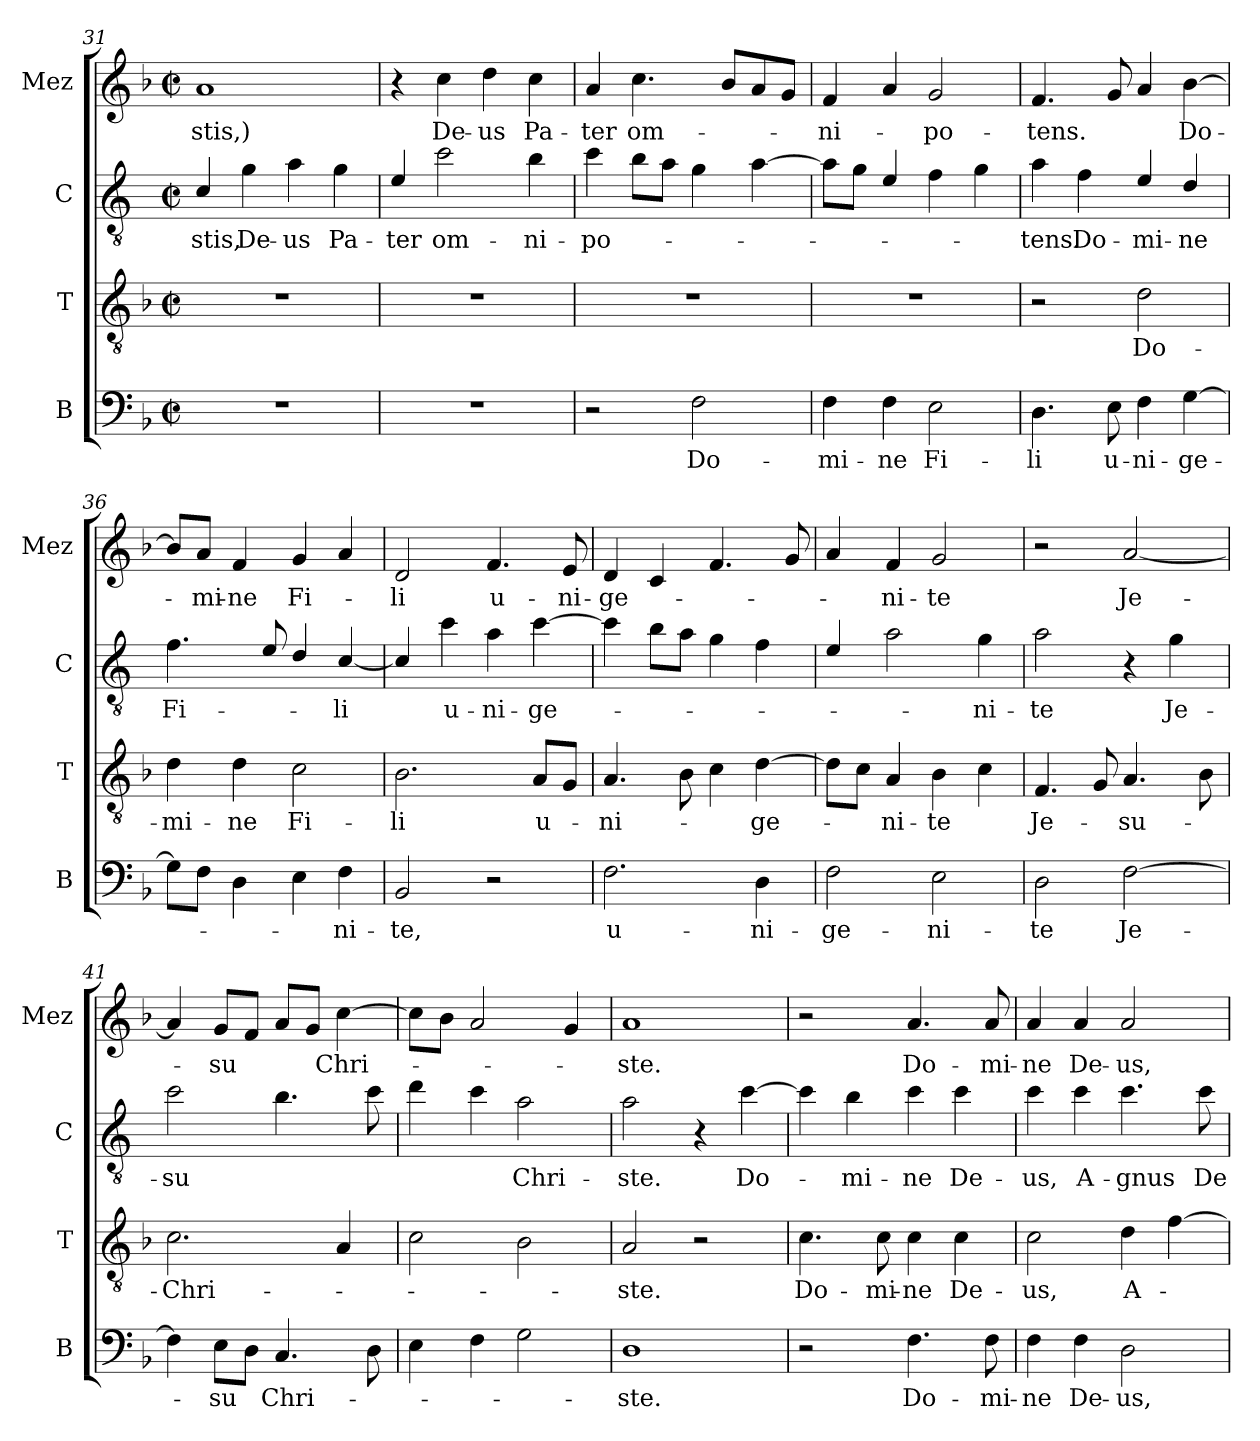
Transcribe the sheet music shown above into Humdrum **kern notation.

**kern	**text	**kern	**text	**kern	**text	**kern	**text
*part4	*part4	*part3	*part3	*part2	*part2	*part1	*part1
*staff4	*staff4	*staff3	*staff3	*staff2	*staff2	*staff1	*staff1
*I"B	*	*I"T	*	*I"C	*	*I"Mez	*
*I'B	*	*I'T	*	*I'C	*	*I'Mez	*
!!LO:LB:g=z
*clefF4	*	*clefGv2	*	*clefGv2	*	*clefG2	*
*	*	*	*	*ITrd4c7	*	*	*
*k[b-]	*	*k[b-]	*	*k[b-]	*	*k[b-]	*
*M2/2	*	*M2/2	*	*M2/2	*	*M2/2	*
*met(c|)	*	*met(c|)	*	*met(c|)	*	*met(c|)	*
=31	=31	=31	=31	=31	=31	=31	=31
!	!	!	!	!	!LO:LY:b	!	!LO:LY:b
1r	.	1r	.	4F/	-stis,	1a	-stis,)
!	!	!	!	!	!LO:LY:b	!	!
.	.	.	.	4c\	De-	.	.
!	!	!	!	!	!LO:LY:b	!	!
.	.	.	.	4d\	-us	.	.
!	!	!	!	!	!LO:LY:b	!	!
.	.	.	.	4c\	Pa-	.	.
=32	=32	=32	=32	=32	=32	=32	=32
!	!	!	!	!	!LO:LY:b	!	!
1r	.	1r	.	4A/	-ter	4r	.
!	!	!	!	!	!LO:LY:b	!	!LO:LY:b
.	.	.	.	2f\	om-	4cc\	De-
!	!	!	!	!	!	!	!LO:LY:b
.	.	.	.	.	.	4dd\	-us
!	!	!	!	!	!LO:LY:b	!	!LO:LY:b
.	.	.	.	4e\	-ni-	4cc\	Pa-
=33	=33	=33	=33	=33	=33	=33	=33
!	!	!	!	!	!LO:LY:b	!	!LO:LY:b
2r	.	1r	.	4f\	-po-	4a/	-ter
!	!	!	!	!	!	!	!LO:LY:b
.	.	.	.	8e\L	.	4.cc\	om-
.	.	.	.	8d\J	.	.	.
!	!LO:LY:b	!	!	!	!	!	!
2F\	Do-	.	.	4c\	.	.	.
.	.	.	.	.	.	8b-/L	.
.	.	.	.	[4d\	.	8a/	.
.	.	.	.	.	.	8g/J	.
=34	=34	=34	=34	=34	=34	=34	=34
!	!LO:LY:b	!	!	!	!	!	!LO:LY:b
4F\	-mi-	1r	.	8d\L]	.	4f/	-ni-
.	.	.	.	8c\J	.	.	.
!	!LO:LY:b	!	!	!	!	!	!
4F\	-ne	.	.	4A/	.	4a/	.
!	!LO:LY:b	!	!	!	!	!	!LO:LY:b
2E\	Fi-	.	.	4B-\	.	2g/	-po-
.	.	.	.	4c\	.	.	.
!!LO:LB:g=z
=35	=35	=35	=35	=35	=35	=35	=35
!	!LO:LY:b	!	!	!	!LO:LY:b	!	!LO:LY:b
4.D\	-li	2r	.	4d\	-tens.	4.f/	-tens.
!	!	!	!	!	!LO:LY:b	!	!
.	.	.	.	4B-\	Do-	.	.
!	!LO:LY:b	!	!	!	!	!	!
8E\	u-	.	.	.	.	8g/	.
!	!LO:LY:b	!	!LO:LY:b	!	!LO:LY:b	!	!
4F\	-ni-	2d\	Do-	4A/	-mi-	4a/	.
!	!LO:LY:b	!	!	!	!LO:LY:b	!	!LO:LY:b
[4G\	-ge-	.	.	4G/	-ne	[4b-\	Do-
=36	=36	=36	=36	=36	=36	=36	=36
!	!	!	!LO:LY:b	!	!LO:LY:b	!	!
8G\L]	.	4d\	-mi-	4.B-\	Fi-	8b-/L]	.
!	!	!	!	!	!	!	!LO:LY:b
8F\J	.	.	.	.	.	8a/J	-mi-
!	!	!	!LO:LY:b	!	!	!	!LO:LY:b
4D\	.	4d\	-ne	.	.	4f/	-ne
.	.	.	.	8A/	.	.	.
!	!	!	!LO:LY:b	!	!	!	!LO:LY:b
4E\	.	2c\	Fi-	4G/	.	4g/	Fi-
!	!LO:LY:b	!	!	!	!LO:LY:b	!	!
4F\	-ni-	.	.	[4F/	-li	4a/	.
=37	=37	=37	=37	=37	=37	=37	=37
!	!LO:LY:b	!	!LO:LY:b	!	!	!	!LO:LY:b
2BB-/	-te,	2.B-\	-li	4F/]	.	2d/	-li
!	!	!	!	!	!LO:LY:b	!	!
.	.	.	.	4f\	u-	.	.
!	!	!	!	!	!LO:LY:b	!	!LO:LY:b
2r	.	.	.	4d\	-ni-	4.f/	u-
!	!	!	!LO:LY:b	!	!LO:LY:b	!	!
.	.	8A/L	u-	[4f\	-ge-	.	.
!	!	!	!	!	!	!	!LO:LY:b
.	.	8G/J	.	.	.	8e/	-ni-
=38	=38	=38	=38	=38	=38	=38	=38
!	!LO:LY:b	!	!LO:LY:b	!	!	!	!LO:LY:b
2.F\	u-	4.A/	-ni-	4f\]	.	4d/	-ge-
.	.	.	.	8e\L	.	4c/	.
.	.	8B-\	.	8d\J	.	.	.
.	.	4c\	.	4c\	.	4.f/	.
!	!LO:LY:b	!	!LO:LY:b	!	!	!	!
4D\	-ni-	[4d\	-ge-	4B-\	.	.	.
.	.	.	.	.	.	8g/	.
=39	=39	=39	=39	=39	=39	=39	=39
!	!LO:LY:b	!	!	!	!	!	!
2F\	-ge-	8d\L]	.	4A/	.	4a/	.
.	.	8c\J	.	.	.	.	.
!	!	!	!LO:LY:b	!	!	!	!LO:LY:b
.	.	4A/	-ni-	2d\	.	4f/	-ni-
!	!LO:LY:b	!	!LO:LY:b	!	!	!	!LO:LY:b
2E\	-ni-	4B-\	-te	.	.	2g/	-te
!	!	!	!	!	!LO:LY:b	!	!
.	.	4c\	.	4c\	-ni-	.	.
!!LO:PB:g=z
=40	=40	=40	=40	=40	=40	=40	=40
!	!LO:LY:b	!	!LO:LY:b	!	!LO:LY:b	!	!
2D\	-te	4.F/	Je-	2d\	-te	2r	.
.	.	8G/	.	.	.	.	.
!	!LO:LY:b	!	!LO:LY:b	!	!	!	!LO:LY:b
[2F\	Je-	4.A/	-su-	4r	.	[2a/	Je-
!	!	!	!	!	!LO:LY:b	!	!
.	.	.	.	4c\	Je-	.	.
.	.	8B-\	.	.	.	.	.
=41	=41	=41	=41	=41	=41	=41	=41
!	!	!	!LO:LY:b	!	!LO:LY:b	!	!
4F\]	.	2.c\	-Chri-	2f\	-su	4a/]	.
!	!LO:LY:b	!	!	!	!	!	!LO:LY:b
8E\L	su	.	.	.	.	8g/L	-su
8D\J	.	.	.	.	.	8f/J	.
!	!LO:LY:b	!	!	!	!	!	!
4.C/	Chri-	.	.	4.e\	.	8a/L	.
.	.	.	.	.	.	8g/J	.
!	!	!	!	!	!	!	!LO:LY:b
.	.	4A/	.	.	.	[4cc\	Chri-
8D\	.	.	.	8f\	.	.	.
=42	=42	=42	=42	=42	=42	=42	=42
4E\	.	2c\	.	4g\	.	8cc\L]	.
.	.	.	.	.	.	8b-\J	.
4F\	.	.	.	4f\	.	2a/	.
!	!	!	!	!	!LO:LY:b	!	!
2G\	.	2B-\	.	2d\	Chri-	.	.
.	.	.	.	.	.	4g/	.
=43	=43	=43	=43	=43	=43	=43	=43
!	!LO:LY:b	!	!LO:LY:b	!	!LO:LY:b	!	!LO:LY:b
1D	-ste.	2A/	-ste.	2d\	-ste.	1a	-ste.
.	.	2r	.	4r	.	.	.
!	!	!	!	!	!LO:LY:b	!	!
.	.	.	.	[4f\	Do-	.	.
=44	=44	=44	=44	=44	=44	=44	=44
!	!	!	!LO:LY:b	!	!	!	!
2r	.	4.c\	Do-	4f\]	.	2r	.
!	!	!	!	!	!LO:LY:b	!	!
.	.	.	.	4e\	-mi-	.	.
!	!	!	!LO:LY:b	!	!	!	!
.	.	8c\	-mi-	.	.	.	.
!	!LO:LY:b	!	!LO:LY:b	!	!LO:LY:b	!	!LO:LY:b
4.F\	Do-	4c\	-ne	4f\	-ne	4.a/	Do-
!	!	!	!LO:LY:b	!	!LO:LY:b	!	!
.	.	4c\	De-	4f\	De-	.	.
!	!LO:LY:b	!	!	!	!	!	!LO:LY:b
8F\	-mi-	.	.	.	.	8a/	-mi-
!!LO:LB:g=z
=45	=45	=45	=45	=45	=45	=45	=45
!	!LO:LY:b	!	!LO:LY:b	!	!LO:LY:b	!	!LO:LY:b
4F\	-ne	2c\	-us,	4f\	-us,	4a/	-ne
!	!LO:LY:b	!	!	!	!LO:LY:b	!	!LO:LY:b
4F\	De-	.	.	4f\	A-	4a/	De-
!	!LO:LY:b	!	!LO:LY:b	!	!LO:LY:b	!	!LO:LY:b
2D\	-us,	4d\	A-	4.f\	-gnus	2a/	-us,
.	.	[4f\	.	.	.	.	.
!	!	!	!	!	!LO:LY:b	!	!
.	.	.	.	8f\	De-	.	.
=	=	=	=	=	=	=	=
*-	*-	*-	*-	*-	*-	*-	*-
